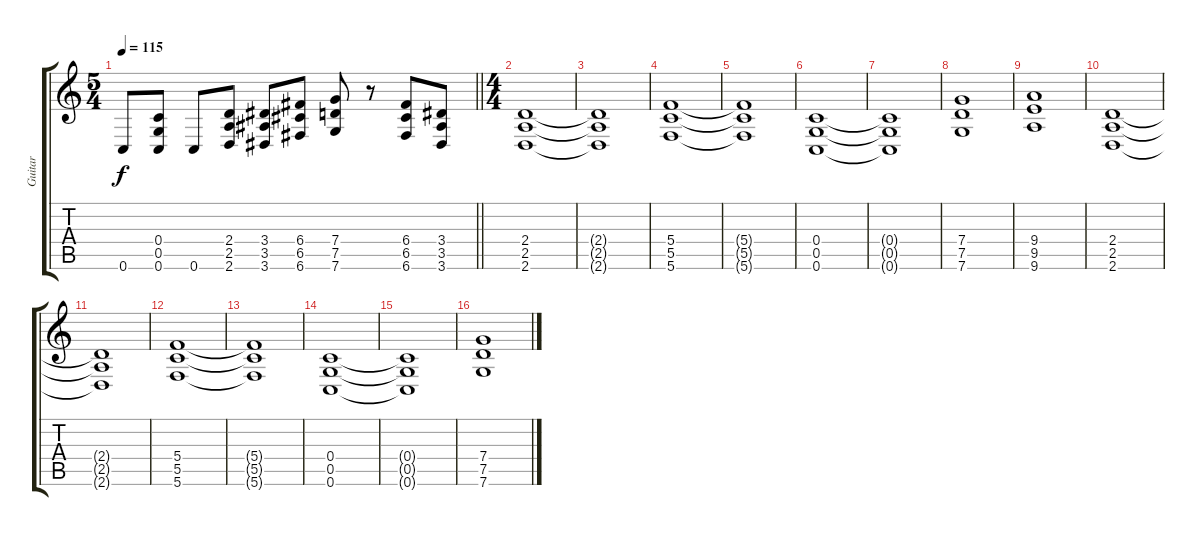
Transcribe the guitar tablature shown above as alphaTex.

\track ("Guitar" "Guitar") {instrument distortionguitar}
\staff {score tabs}
\tuning (Eb4 C4 G3 C3 G2 C2) {hide}
\ts (5 4)
\tempo 115
\clef g2
\barLineRight lightlight
\ks c
0.6.8{dy f} (0.4 0.5 0.6).8 0.6.8 (2.4 2.5 2.6).8 (3.4 3.5 3.6).8 (6.4 6.5 6.6).8 (7.4 7.5 7.6).8 r.8 (6.4 6.5 6.6).8 (3.4 3.5 3.6).8 |
\ts (4 4)
\section ("" "")
(2.4 2.5 2.6).1 |
(2.4{t} 2.5{t} 2.6{t}).1 |
(5.4 5.5 5.6).1 |
(5.4{t} 5.5{t} 5.6{t}).1 |
(0.4 0.5 0.6).1 |
(0.4{t} 0.5{t} 0.6{t}).1 |
(7.4 7.5 7.6).1 |
(9.4 9.5 9.6).1 |
(2.4 2.5 2.6).1 |
(2.4{t} 2.5{t} 2.6{t}).1 |
(5.4 5.5 5.6).1 |
(5.4{t} 5.5{t} 5.6{t}).1 |
(0.4 0.5 0.6).1 |
(0.4{t} 0.5{t} 0.6{t}).1 |
(7.4 7.5 7.6).1
